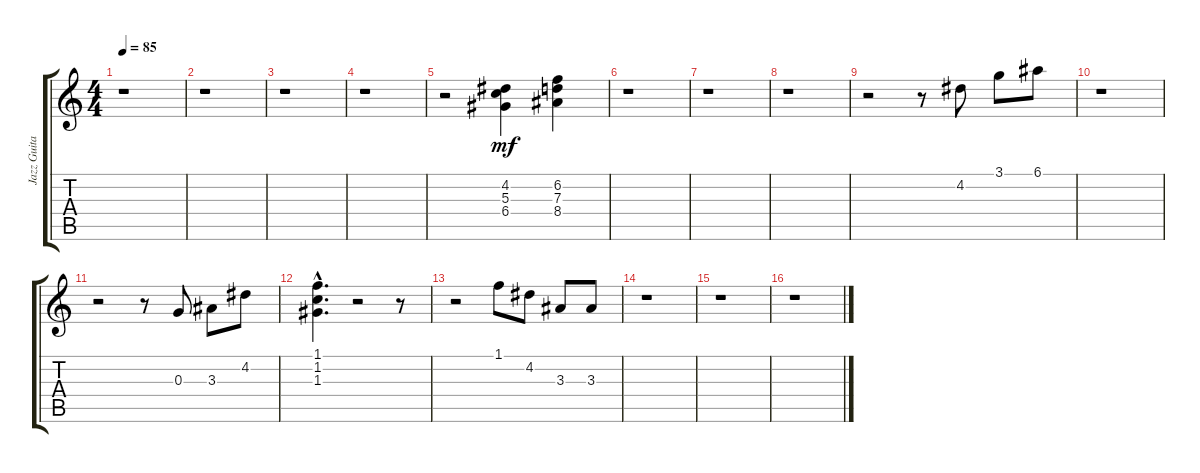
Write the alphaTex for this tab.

\track ("Jazz Guitar" "Jazz Guita") {instrument electricguitarjazz}
\staff {score tabs}
\tuning (E4 B3 G3 D3 A2 E2) {hide}
\ts (4 4)
\tempo 85
\clef g2
\ks c
r.1{dy mf} |
r.1 |
r.1 |
r.1 |
r.2 (4.2 5.3 6.4).4 (6.2 7.3 8.4).4 |
r.1 |
r.1 |
r.1 |
r.2 r.8 4.2.8 3.1.8 6.1.8 |
r.1 |
r.2 r.8 0.3.8 3.3.8 4.2.8 |
(1.1{hac} 1.2{hac} 1.3{hac}).4{d} r.2 r.8 |
r.2 1.1.8 4.2.8 3.3.8 3.3.8 |
r.1 |
r.1 |
r.1
